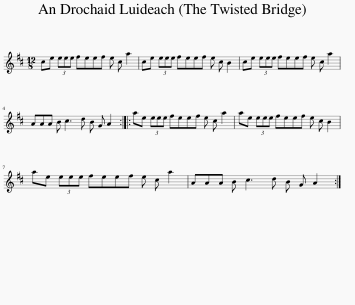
X:1
L:1/8
M:12/8
I:linebreak $
K:D
V:1 treble
V:1
 ce (3eee feef e c a2 | ce (3eee feef e c B2 | ce (3eee feef e c a2 |$ AAA B c3 d B G A2 :: ae (3eee feef e c a2 | %5
 ae (3eee feef e c B2 |$ ae (3eee feef e c a2 | AAA B c3 d B G A2 :| %8
